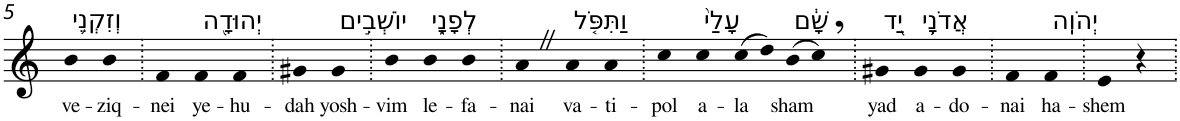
**kern	**text
*part1	*part1
*staff1	*staff1
*I"Piano	*
*I'Pno	*
!!LO:PB:g=z
*clefG2	*
*k[]	*
=5	=5
!LO:TX:a:t=וְזִקְנֵ֥י	!
!	!LO:LY:b
4b	ve-
!	!LO:LY:b
4b	-ziq-
=6.	=6.
!	!LO:LY:b
4f	-nei
!LO:TX:a:t=יְהוּדָ֖ה	!
!	!LO:LY:b
4f	ye-
!	!LO:LY:b
4f	-hu-
=7.	=7.
!	!LO:LY:b
4g#X	-dah
!LO:TX:a:t=יוֹשְׁבִ֣ים	!
!	!LO:LY:b
4g#	yosh-
=8.	=8.
!	!LO:LY:b
4b	-vim
!LO:TX:a:t=לְפָנָ֑י	!
!	!LO:LY:b
4b	le-
!	!LO:LY:b
4b	-fa-
=9.	=9.
!	!LO:LY:b
4aZ	-nai
!LO:TX:a:t=וַתִּפֹּ֤ל	!
!	!LO:LY:b
4a	va-
!	!LO:LY:b
4a	-ti-
=10.	=10.
!	!LO:LY:b
4cc	-pol
!LO:TX:a:t=עָלַי֙	!
!	!LO:LY:b
4cc	a-
!	!LO:LY:b
(>8cc	-la
8dd)	.
!LO:TX:a:t=שָׁ֔ם	!
!	!LO:LY:b
(>8b	sham
8cc,)	.
=11.	=11.
!LO:TX:a:t=יַ֖ד	!
!	!LO:LY:b
4g#X	yad
!LO:TX:a:t=אֲדֹנָ֥י	!
!	!LO:LY:b
4g#	a-
!	!LO:LY:b
4g#	-do-
=12.	=12.
!	!LO:LY:b
4f	-nai
!LO:TX:a:t=יְהֹוִֽה	!
!	!LO:LY:b
4f	ha-
=13.	=13.
!	!LO:LY:b
4e	-shem
4r	.
=.	=.
*-	*-
